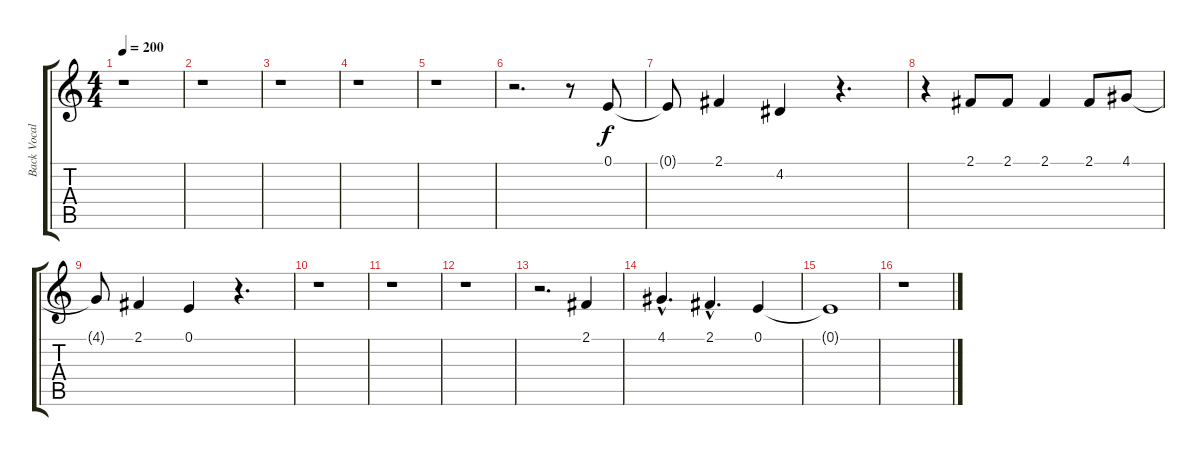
\track ("Back Vocals" "Back Vocal") {instrument flute}
\staff {score tabs}
\tuning (E4 B3 G3 D3 A2 E2) {hide}
\ts (4 4)
\tempo 200
\clef g2
\ks c
r.1{dy f} |
r.1 |
r.1 |
r.1 |
r.1 |
r.2{d} r.8 0.1.8 |
0.1{t}.8 2.1.4 4.2.4 r.4{d} |
r.4 2.1.8 2.1.8 2.1.4 2.1.8 4.1.8 |
4.1{t}.8 2.1.4 0.1.4 r.4{d} |
r.1 |
r.1 |
r.1 |
r.2{d} 2.1.4 |
4.1{hac}.4{d} 2.1{hac}.4{d} 0.1.4 |
0.1{t}.1 |
r.1
